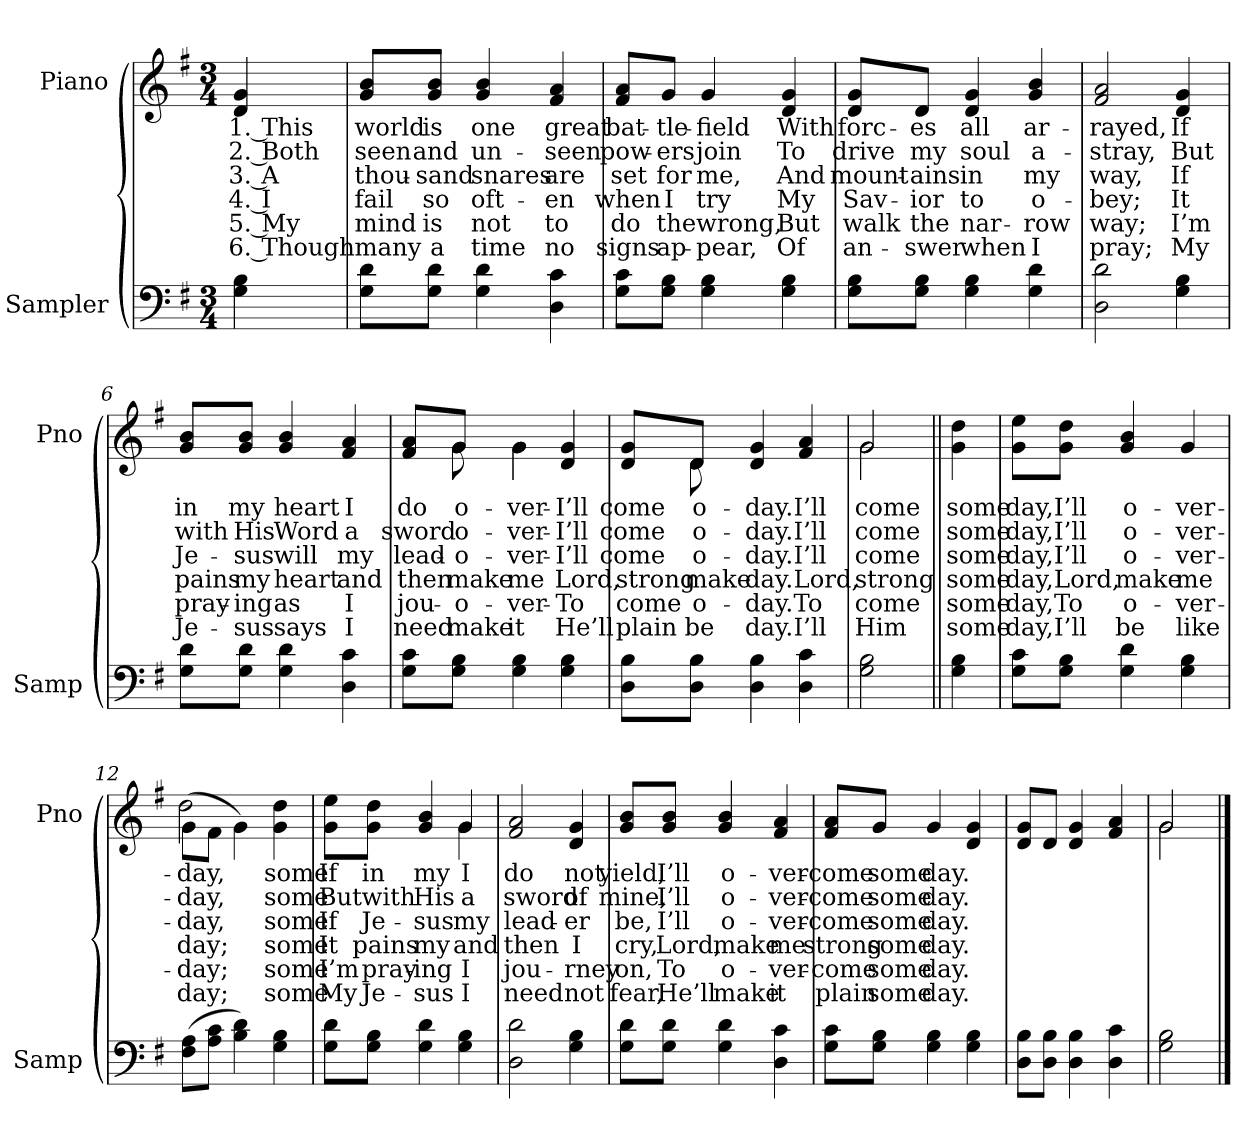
**kern	**kern	**text	**text	**text	**text	**text	**text
*part2	*part1	*part1	*part1	*part1	*part1	*part1	*part1
*staff2	*staff1	*staff1	*staff1	*staff1	*staff1	*staff1	*staff1
*I"Sampler	*I"Piano	*	*	*	*	*	*
*I'Samp	*I'Pno	*	*	*	*	*	*
*clefF4	*clefG2	*	*	*	*	*	*
*k[f#]	*k[f#]	*	*	*	*	*	*
*G:	*G:	*	*	*	*	*	*
*M3/4	*M3/4	*	*	*	*	*	*
=1	=1	=1	=1	=1	=1	=1	=1
4G 4B	4d 4g	1. This	2. Both	3. A	4. I	5. My	6. Though
=2	=2	=2	=2	=2	=2	=2	=2
8G\ 8d\L	8g/ 8b/L	world	seen	thou-	fail	mind	many
8G\ 8d\J	8g/ 8b/J	is	and	-sand	so	is	a
4G 4d	4g 4b	one	un-	snares	oft-	not	time
4D 4c	4f# 4a	great	-seen	are	-en	to	no
=3	=3	=3	=3	=3	=3	=3	=3
8G\ 8c\L	8f#/ 8a/L	bat-	pow-	set	when	do	signs
8G\ 8B\J	8g/J	-tle-	-ers	for	I	the	ap-
4G 4B	4g	-field	join	me,	try	wrong,	-pear,
4G 4B	4d 4g	With	To	And	My	But	Of
=4	=4	=4	=4	=4	=4	=4	=4
8G\ 8B\L	8d/ 8g/L	forc-	drive	mount-	Sav-	walk	an-
8G\ 8B\J	8d/J	-es	my	-ains	-ior	the	-swer
4G 4B	4d 4g	all	soul	in	to	nar-	when
4G 4d	4g 4b	ar-	a-	my	o-	-row	I
=5	=5	=5	=5	=5	=5	=5	=5
2D 2d	2f# 2a	-rayed,	-stray,	way,	-bey;	way;	pray;
4G 4B	4d 4g	If	But	If	It	I’m	My
=6	=6	=6	=6	=6	=6	=6	=6
8G\ 8d\L	8g/ 8b/L	in	with	Je-	pains	pray-	Je-
8G\ 8d\J	8g/ 8b/J	my	His	-sus	my	-ing	-sus
4G 4d	4g 4b	heart	Word	will	heart	as	says
4D 4c	4f# 4a	I	a	my	and	I	I
=7	=7	=7	=7	=7	=7	=7	=7
*	*^	*	*	*	*	*	*
8G\ 8c\L	8f#/ 8a/L	8ryy	do	sword	lead-	then	jou-	need
8G\ 8B\J	8g/J	8g	o-	o-	o-	make	o-	make
4G 4B	4g\	4g	-ver-	-ver-	-ver-	me	-ver-	it
4G 4B	4d 4g	4ryy	I’ll	I’ll	I’ll	Lord,	To	He’ll
=8	=8	=8	=8	=8	=8	=8	=8	=8
8D\ 8B\L	8d/ 8g/L	8ryy	-come	-come	-come	strong	-come	plain
8D\ 8B\J	8d/J	8d	o-	o-	o-	make	o-	be
4D 4B	4d 4g	2ryy	day.	day.	day.	day.	day.	day.
4D 4c	4f# 4a	.	I’ll	I’ll	I’ll	Lord,	To	I’ll
=9	=9	=9	=9	=9	=9	=9	=9	=9
2G 2B	2g/	2g	-come	-come	-come	strong	-come	Him
=10||	=10||	=10||	=10||	=10||	=10||	=10||	=10||	=10||
!	!LO:TX:t=Refrain	!	!	!	!	!	!	!
*	*v	*v	*	*	*	*	*	*
4G 4B	4g 4dd	some	some	some	some	some	some
=11	=11	=11	=11	=11	=11	=11	=11
8G\ 8c\L	8g\ 8ee\L	day,	day,	day,	day,	day,	day,
8G\ 8B\J	8g\ 8dd\J	I’ll	I’ll	I’ll	Lord,	To	I’ll
4G 4d	4g 4b	o-	o-	o-	make	o-	be
4G 4B	4g	-ver-	-ver-	-ver-	me	-ver-	like
=12	=12	=12	=12	=12	=12	=12	=12
*	*^	*	*	*	*	*	*
(8F#\ 8A\L	(8g\L	2dd	day,	day,	day,	day;	day;	day;
8A\ 8c\J	8f#\J	.	.	.	.	.	.	.
4B 4d)	4g\)	.	.	.	.	.	.	.
4G 4B	4g 4dd	4ryy	some	some	some	some	some	some
=13	=13	=13	=13	=13	=13	=13	=13	=13
8G\ 8d\L	8g\ 8ee\L	2ryy	If	But	If	It	I’m	My
8G\ 8B\J	8g\ 8dd\J	.	in	with	Je-	pains	pray-	Je-
4G 4d	4g 4b	.	my	His	-sus	my	-ing	-sus
4G 4B	4g/	4g	I	a	my	and	I	I
*	*v	*v	*	*	*	*	*	*
=14	=14	=14	=14	=14	=14	=14	=14
2D 2d	2f# 2a	do	sword	lead-	then	jou-	need
4G 4B	4d 4g	not	of	-er	I	-rney	not
=15	=15	=15	=15	=15	=15	=15	=15
8G\ 8d\L	8g/ 8b/L	yield,	mine,	be,	cry,	on,	fear,
8G\ 8d\J	8g/ 8b/J	I’ll	I’ll	I’ll	Lord,	To	He’ll
4G 4d	4g 4b	o-	o-	o-	make	o-	make
4D 4c	4f# 4a	-ver-	-ver-	-ver-	me	-ver-	it
=16	=16	=16	=16	=16	=16	=16	=16
8G\ 8c\L	8f#/ 8a/L	-come	-come	-come	strong	-come	plain
8G\ 8B\J	8g/J	some	some	some	some	some	some
4G 4B	4g	day.	day.	day.	day.	day.	day.
4G 4B	4d 4g	.	.	.	.	.	.
=17	=17	=17	=17	=17	=17	=17	=17
8D\ 8B\L	8d/ 8g/L	.	.	.	.	.	.
8D\ 8B\J	8d/J	.	.	.	.	.	.
4D 4B	4d 4g	.	.	.	.	.	.
4D 4c	4f# 4a	.	.	.	.	.	.
=18	=18	=18	=18	=18	=18	=18	=18
*	*^	*	*	*	*	*	*
2G 2B	2g/	2g	.	.	.	.	.	.
*	*v	*v	*	*	*	*	*	*
==	==	==	==	==	==	==	==
*-	*-	*-	*-	*-	*-	*-	*-
